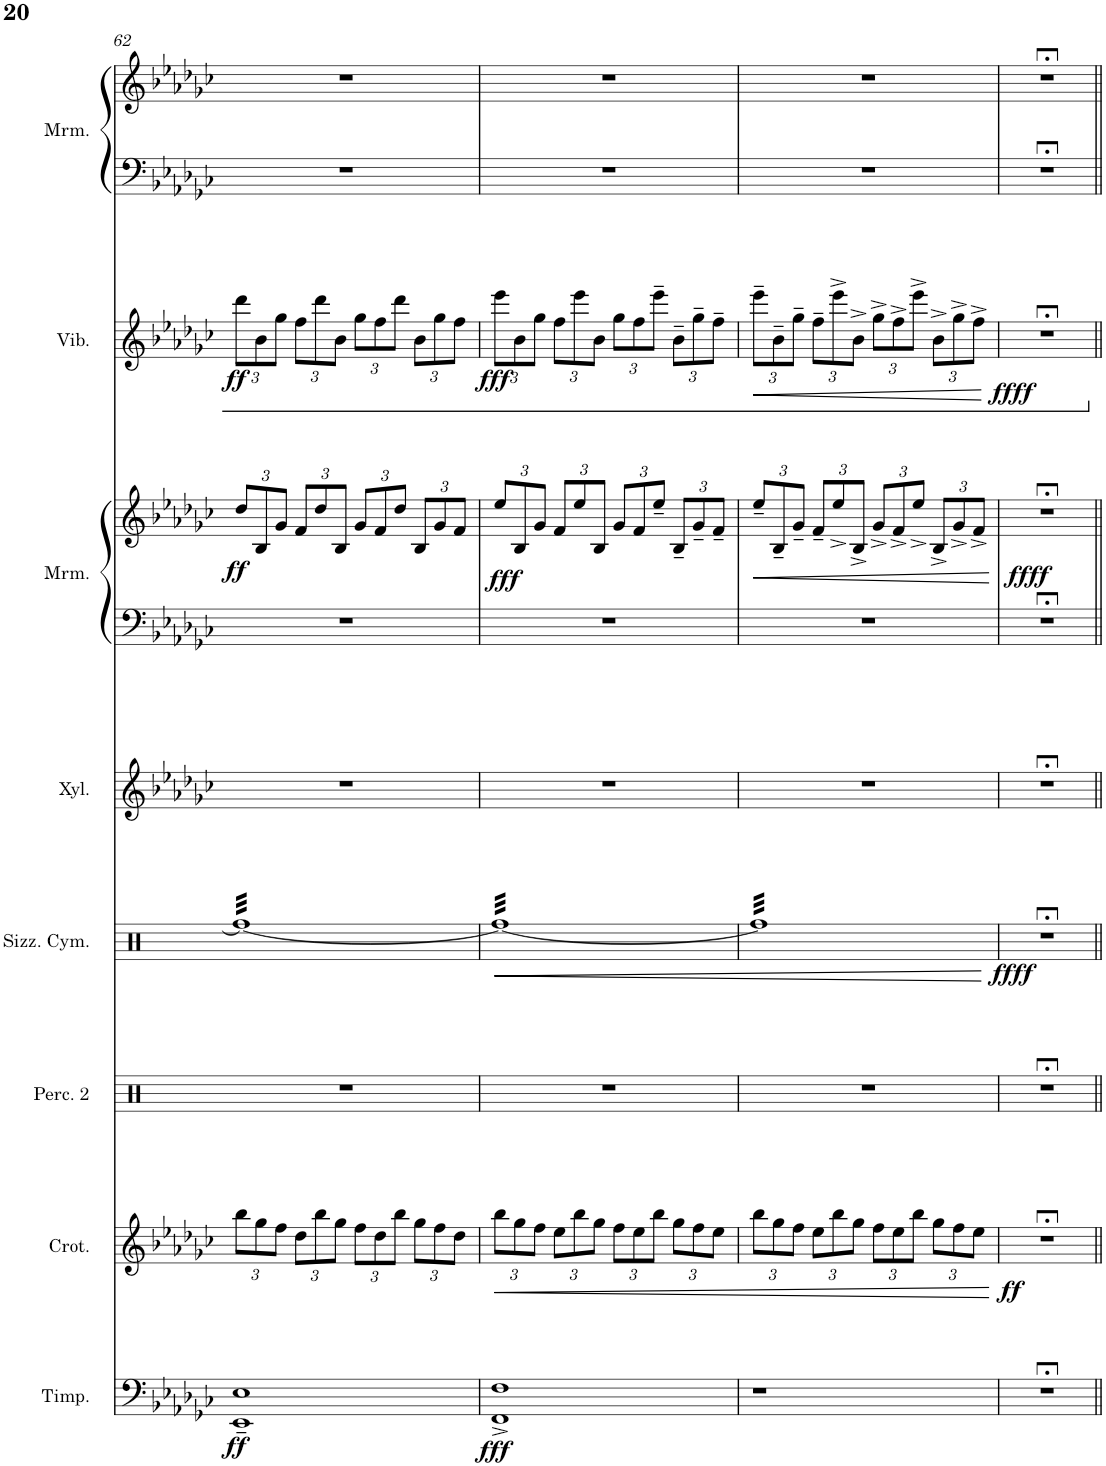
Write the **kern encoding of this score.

**kern	**dynam	**kern	**dynam	**kern	**kern	**dynam	**kern	**kern	**kern	**dynam	**kern	**dynam	**kern	**kern
*part8	*part8	*part7	*part7	*part6	*part5	*part5	*part4	*part3	*part3	*part3	*part2	*part2	*part1	*part1
*staff10	*staff10	*staff9	*staff9	*staff8	*staff7	*staff7	*staff6	*staff5	*staff4	*staff4/5	*staff3	*staff3	*staff2	*staff1
*I"Timpani	*	*I"Percussion 3	*	*I"Percussion 2	*I"Percussion 1	*	*I"Xylophone	*I"Marimba	*	*	*I"Vibraphone	*	*I"Marimba	*
*I'Timp.	*	*I'Perc. 3	*	*I'Perc. 2	*I'Perc. 1	*	*I'Xyl.	*I'Mrm.	*	*	*I'Vib.	*	*I'Mrm.	*
!!LO:PB:g=z
*clefF4	*	*clefG2	*	*clefX	*clefX	*	*clefG2	*clefF4	*clefG2	*	*clefG2	*	*clefF4	*clefG2
*	*	*Trd-14c-24	*	*	*	*	*Trd-7c-12	*	*	*	*	*	*	*
*k[b-e-a-d-g-c-]	*	*k[b-e-a-d-g-c-]	*	*k[]	*k[]	*	*k[b-e-a-d-g-c-]	*k[b-e-a-d-g-c-]	*k[b-e-a-d-g-c-]	*	*k[b-e-a-d-g-c-]	*	*k[b-e-a-d-g-c-]	*k[b-e-a-d-g-c-]
*M4/4	*	*M4/4	*	*M4/4	*M4/4	*	*M4/4	*M4/4	*M4/4	*	*M4/4	*	*M4/4	*M4/4
*	*	*Xbrackettup	*	*	*	*	*	*	*Xbrackettup	*	*Xbrackettup	*	*	*
=62	=62	=62	=62	=62	=62	=62	=62	=62	=62	=62	=62	=62	=62	=62
!	!LO:DY:b	!	!	!	!	!	!	!	!	!LO:DY:b	!	!LO:DY:b	!	!
*	*	*	*	*	*tremolo	*	*	*	*	*	*	*	*	*
1EE-~ 1E-~	ff	12Rbb\L	.	1r	32RffLLL	.	1r	1r	12dd-/L	ff	12ddd-\L	ff	1r	1r
.	.	.	.	.	32Rff	.	.	.	.	.	.	.	.	.
.	.	.	.	.	32Rff	.	.	.	.	.	.	.	.	.
.	.	12Rgg\	.	.	.	.	.	.	12B-/	.	12b-\	.	.	.
.	.	.	.	.	32Rff	.	.	.	.	.	.	.	.	.
.	.	.	.	.	32Rff	.	.	.	.	.	.	.	.	.
.	.	.	.	.	32Rff	.	.	.	.	.	.	.	.	.
.	.	12Rff\J	.	.	.	.	.	.	12g-/J	.	12gg-\J	.	.	.
.	.	.	.	.	32Rff	.	.	.	.	.	.	.	.	.
.	.	.	.	.	32Rff	.	.	.	.	.	.	.	.	.
.	.	12Rdd\L	.	.	32Rff	.	.	.	12f/L	.	12ff\L	.	.	.
.	.	.	.	.	32Rff	.	.	.	.	.	.	.	.	.
.	.	.	.	.	32Rff	.	.	.	.	.	.	.	.	.
.	.	12Rbb\	.	.	.	.	.	.	12dd-/	.	12ddd-\	.	.	.
.	.	.	.	.	32Rff	.	.	.	.	.	.	.	.	.
.	.	.	.	.	32Rff	.	.	.	.	.	.	.	.	.
.	.	.	.	.	32Rff	.	.	.	.	.	.	.	.	.
.	.	12Rgg\J	.	.	.	.	.	.	12B-/J	.	12b-\J	.	.	.
.	.	.	.	.	32Rff	.	.	.	.	.	.	.	.	.
.	.	.	.	.	32Rff	.	.	.	.	.	.	.	.	.
.	.	12Rff\L	.	.	32Rff	.	.	.	12g-/L	.	12gg-\L	.	.	.
.	.	.	.	.	32Rff	.	.	.	.	.	.	.	.	.
.	.	.	.	.	32Rff	.	.	.	.	.	.	.	.	.
.	.	12Rdd\	.	.	.	.	.	.	12f/	.	12ff\	.	.	.
.	.	.	.	.	32Rff	.	.	.	.	.	.	.	.	.
.	.	.	.	.	32Rff	.	.	.	.	.	.	.	.	.
.	.	.	.	.	32Rff	.	.	.	.	.	.	.	.	.
.	.	12Rbb\J	.	.	.	.	.	.	12dd-/J	.	12ddd-\J	.	.	.
.	.	.	.	.	32Rff	.	.	.	.	.	.	.	.	.
.	.	.	.	.	32Rff	.	.	.	.	.	.	.	.	.
.	.	12Rgg\L	.	.	32Rff	.	.	.	12B-/L	.	12b-\L	.	.	.
.	.	.	.	.	32Rff	.	.	.	.	.	.	.	.	.
.	.	.	.	.	32Rff	.	.	.	.	.	.	.	.	.
.	.	12Rff\	.	.	.	.	.	.	12g-/	.	12gg-\	.	.	.
.	.	.	.	.	32Rff	.	.	.	.	.	.	.	.	.
.	.	.	.	.	32Rff	.	.	.	.	.	.	.	.	.
.	.	.	.	.	32Rff	.	.	.	.	.	.	.	.	.
.	.	12Rdd\J	.	.	.	.	.	.	12f/J	.	12ff\J	.	.	.
.	.	.	.	.	32Rff	.	.	.	.	.	.	.	.	.
.	.	.	.	.	32RffJJJ	.	.	.	.	.	.	.	.	.
=63	=63	=63	=63	=63	=63	=63	=63	=63	=63	=63	=63	=63	=63	=63
!	!LO:DY:b	!	!LO:HP:b	!	!	!LO:HP:b	!	!	!	!LO:DY:b	!	!LO:DY:b	!	!
1FF^ 1F^	fff	12Rbb\L	<	1r	32RffLLL	<	1r	1r	12ee-/L	fff	12eee-\L	fff	1r	1r
.	.	.	.	.	32Rff	.	.	.	.	.	.	.	.	.
.	.	.	.	.	32Rff	.	.	.	.	.	.	.	.	.
.	.	12Rgg\	.	.	.	.	.	.	12B-/	.	12b-\	.	.	.
.	.	.	.	.	32Rff	.	.	.	.	.	.	.	.	.
.	.	.	.	.	32Rff	.	.	.	.	.	.	.	.	.
.	.	.	.	.	32Rff	.	.	.	.	.	.	.	.	.
.	.	12Rff\J	.	.	.	.	.	.	12g-/J	.	12gg-\J	.	.	.
.	.	.	.	.	32Rff	.	.	.	.	.	.	.	.	.
.	.	.	.	.	32Rff	.	.	.	.	.	.	.	.	.
.	.	12Ree\L	.	.	32Rff	.	.	.	12f/L	.	12ff\L	.	.	.
.	.	.	.	.	32Rff	.	.	.	.	.	.	.	.	.
.	.	.	.	.	32Rff	.	.	.	.	.	.	.	.	.
.	.	12Rbb\	.	.	.	.	.	.	12ee-/	.	12eee-\	.	.	.
.	.	.	.	.	32Rff	.	.	.	.	.	.	.	.	.
.	.	.	.	.	32Rff	.	.	.	.	.	.	.	.	.
.	.	.	.	.	32Rff	.	.	.	.	.	.	.	.	.
.	.	12Rgg\J	.	.	.	.	.	.	12B-/J	.	12b-\J	.	.	.
.	.	.	.	.	32Rff	.	.	.	.	.	.	.	.	.
.	.	.	.	.	32Rff	.	.	.	.	.	.	.	.	.
.	.	12Rff\L	.	.	32Rff	.	.	.	12g-/L	.	12gg-\L	.	.	.
.	.	.	.	.	32Rff	.	.	.	.	.	.	.	.	.
.	.	.	.	.	32Rff	.	.	.	.	.	.	.	.	.
.	.	12Ree\	.	.	.	.	.	.	12f/	.	12ff\	.	.	.
.	.	.	.	.	32Rff	.	.	.	.	.	.	.	.	.
.	.	.	.	.	32Rff	.	.	.	.	.	.	.	.	.
.	.	.	.	.	32Rff	.	.	.	.	.	.	.	.	.
.	.	12Rbb\J	.	.	.	.	.	.	12ee-~/J	.	12eee-~\J	.	.	.
.	.	.	.	.	32Rff	.	.	.	.	.	.	.	.	.
.	.	.	.	.	32Rff	.	.	.	.	.	.	.	.	.
.	.	12Rgg\L	.	.	32Rff	.	.	.	12B-~/L	.	12b-~\L	.	.	.
.	.	.	.	.	32Rff	.	.	.	.	.	.	.	.	.
.	.	.	.	.	32Rff	.	.	.	.	.	.	.	.	.
.	.	12Rff\	.	.	.	.	.	.	12g-~/	.	12gg-~\	.	.	.
.	.	.	.	.	32Rff	.	.	.	.	.	.	.	.	.
.	.	.	.	.	32Rff	.	.	.	.	.	.	.	.	.
.	.	.	.	.	32Rff	.	.	.	.	.	.	.	.	.
.	.	12Ree\J	.	.	.	.	.	.	12f~/J	.	12ff~\J	.	.	.
.	.	.	.	.	32Rff	.	.	.	.	.	.	.	.	.
.	.	.	.	.	32RffJJJ	.	.	.	.	.	.	.	.	.
=64	=64	=64	=64	=64	=64	=64	=64	=64	=64	=64	=64	=64	=64	=64
!	!	!	!	!	!	!	!	!	!	!LO:HP:b	!	!LO:HP:b	!	!
1r	.	12Rbb\L	.	1r	32Rff]LLL	.	1r	1r	12ee-~/L	<	12eee-~\L	<	1r	1r
.	.	.	.	.	32Rff	.	.	.	.	.	.	.	.	.
.	.	.	.	.	32Rff	.	.	.	.	.	.	.	.	.
.	.	12Rgg\	.	.	.	.	.	.	12B-~/	.	12b-~\	.	.	.
.	.	.	.	.	32Rff	.	.	.	.	.	.	.	.	.
.	.	.	.	.	32Rff	.	.	.	.	.	.	.	.	.
.	.	.	.	.	32Rff	.	.	.	.	.	.	.	.	.
.	.	12Rff\J	.	.	.	.	.	.	12g-~/J	.	12gg-~\J	.	.	.
.	.	.	.	.	32Rff	.	.	.	.	.	.	.	.	.
.	.	.	.	.	32Rff	.	.	.	.	.	.	.	.	.
.	.	12Ree\L	.	.	32Rff	.	.	.	12f~/L	.	12ff~\L	.	.	.
.	.	.	.	.	32Rff	.	.	.	.	.	.	.	.	.
.	.	.	.	.	32Rff	.	.	.	.	.	.	.	.	.
.	.	12Rbb\	.	.	.	.	.	.	12ee-^/	.	12eee-^\	.	.	.
.	.	.	.	.	32Rff	.	.	.	.	.	.	.	.	.
.	.	.	.	.	32Rff	.	.	.	.	.	.	.	.	.
.	.	.	.	.	32Rff	.	.	.	.	.	.	.	.	.
.	.	12Rgg\J	.	.	.	.	.	.	12B-^/J	.	12b-^\J	.	.	.
.	.	.	.	.	32Rff	.	.	.	.	.	.	.	.	.
.	.	.	.	.	32Rff	.	.	.	.	.	.	.	.	.
.	.	12Rff\L	.	.	32Rff	.	.	.	12g-^/L	.	12gg-^\L	.	.	.
.	.	.	.	.	32Rff	.	.	.	.	.	.	.	.	.
.	.	.	.	.	32Rff	.	.	.	.	.	.	.	.	.
.	.	12Ree\	.	.	.	.	.	.	12f^/	.	12ff^\	.	.	.
.	.	.	.	.	32Rff	.	.	.	.	.	.	.	.	.
.	.	.	.	.	32Rff	.	.	.	.	.	.	.	.	.
.	.	.	.	.	32Rff	.	.	.	.	.	.	.	.	.
.	.	12Rbb\J	.	.	.	.	.	.	12ee-^/J	.	12eee-^\J	.	.	.
.	.	.	.	.	32Rff	.	.	.	.	.	.	.	.	.
.	.	.	.	.	32Rff	.	.	.	.	.	.	.	.	.
.	.	12Rgg\L	.	.	32Rff	.	.	.	12B-^/L	.	12b-^\L	.	.	.
.	.	.	.	.	32Rff	.	.	.	.	.	.	.	.	.
.	.	.	.	.	32Rff	.	.	.	.	.	.	.	.	.
.	.	12Rff\	.	.	.	.	.	.	12g-^/	.	12gg-^\	.	.	.
.	.	.	.	.	32Rff	.	.	.	.	.	.	.	.	.
.	.	.	.	.	32Rff	.	.	.	.	.	.	.	.	.
.	.	.	.	.	32Rff	.	.	.	.	.	.	.	.	.
.	.	12Ree\J	.	.	.	.	.	.	12f^/J	.	12ff^\J	.	.	.
.	.	.	.	.	32Rff	.	.	.	.	.	.	.	.	.
.	.	.	.	.	32RffJJJ	.	.	.	.	.	.	.	.	.
*	*	*	*	*	*Xtremolo	*	*	*	*	*	*	*	*	*
.	.	.	[	.	.	[	.	.	.	[	.	[	.	.
=65	=65	=65	=65	=65	=65	=65	=65	=65	=65	=65	=65	=65	=65	=65
!	!	!	!LO:DY:b	!	!	!LO:DY:b	!	!	!	!LO:DY:b	!	!LO:DY:b	!	!
1r;<	.	1r;<	ff	1r;<	1r;<	ffff	1r;<	1r;<	1r;<	ffff	1r;<	ffff	1r;<	1r;<
=||	=||	=||	=||	=||	=||	=||	=||	=||	=||	=||	=||	=||	=||	=||
*-	*-	*-	*-	*-	*-	*-	*-	*-	*-	*-	*-	*-	*-	*-
